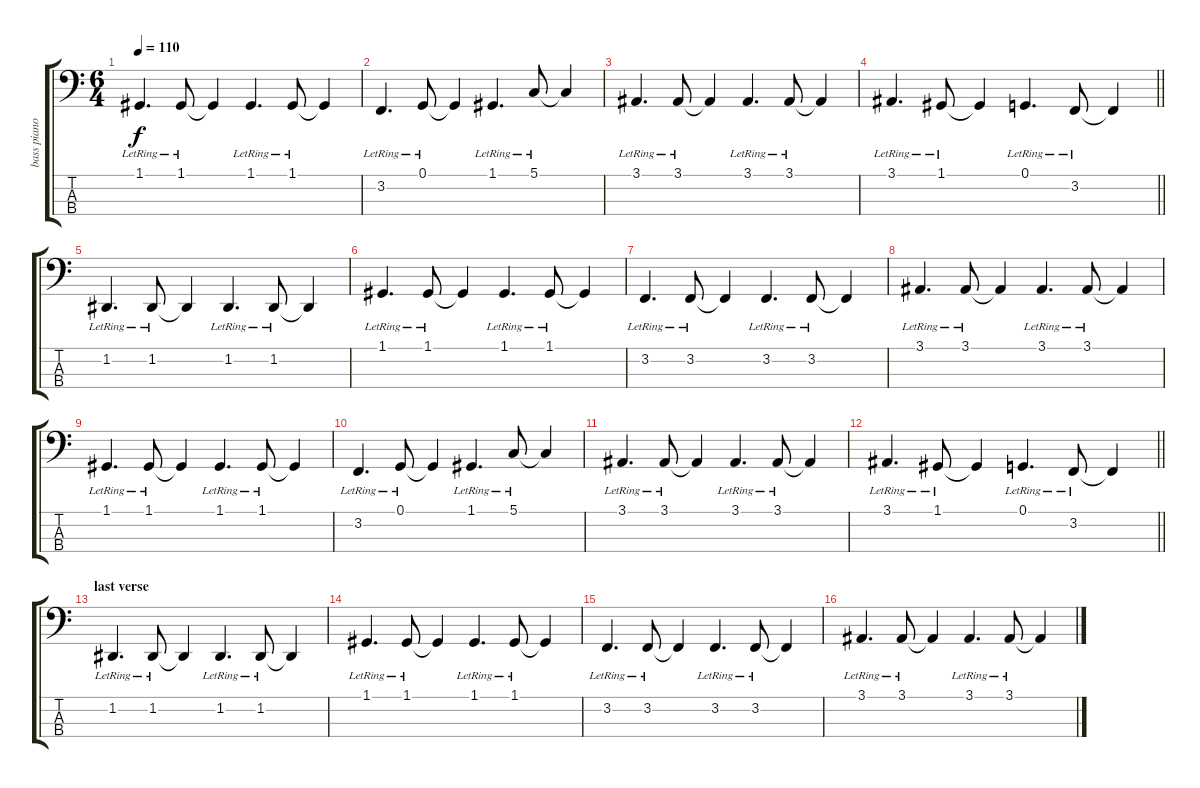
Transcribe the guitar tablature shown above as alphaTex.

\track ("bass piano" "bass piano") {instrument electricgrandpiano}
\staff {score tabs}
\tuning (G2 D2 A1 E1) {hide}
\ts (6 4)
\tempo 110
\clef f4
\ks c
1.1{lr}.4{d dy f} 1.1{lr}.8 1.1{t}.4 1.1{lr}.4{d} 1.1{lr}.8 1.1{t}.4 |
3.2{lr}.4{d} 0.1{lr}.8 0.1{t}.4 1.1{lr}.4{d} 5.1{lr}.8 5.1{t}.4 |
3.1{lr}.4{d} 3.1{lr}.8 3.1{t}.4 3.1{lr}.4{d} 3.1{lr}.8 3.1{t}.4 |
\barLineRight lightlight
3.1{lr}.4{d} 1.1{lr}.8 1.1{t}.4 0.1{lr}.4{d} 3.2{lr}.8 3.2{t}.4 |
1.2{lr}.4{d} 1.2{lr}.8 1.2{t}.4 1.2{lr}.4{d} 1.2{lr}.8 1.2{t}.4 |
1.1{lr}.4{d} 1.1{lr}.8 1.1{t}.4 1.1{lr}.4{d} 1.1{lr}.8 1.1{t}.4 |
3.2{lr}.4{d} 3.2{lr}.8 3.2{t}.4 3.2{lr}.4{d} 3.2{lr}.8 3.2{t}.4 |
3.1{lr}.4{d} 3.1{lr}.8 3.1{t}.4 3.1{lr}.4{d} 3.1{lr}.8 3.1{t}.4 |
1.1{lr}.4{d} 1.1{lr}.8 1.1{t}.4 1.1{lr}.4{d} 1.1{lr}.8 1.1{t}.4 |
3.2{lr}.4{d} 0.1{lr}.8 0.1{t}.4 1.1{lr}.4{d} 5.1{lr}.8 5.1{t}.4 |
3.1{lr}.4{d} 3.1{lr}.8 3.1{t}.4 3.1{lr}.4{d} 3.1{lr}.8 3.1{t}.4 |
\barLineRight lightlight
3.1{lr}.4{d} 1.1{lr}.8 1.1{t}.4 0.1{lr}.4{d} 3.2{lr}.8 3.2{t}.4 |
\section ("" "last verse")
1.2{lr}.4{d} 1.2{lr}.8 1.2{t}.4 1.2{lr}.4{d} 1.2{lr}.8 1.2{t}.4 |
1.1{lr}.4{d} 1.1{lr}.8 1.1{t}.4 1.1{lr}.4{d} 1.1{lr}.8 1.1{t}.4 |
3.2{lr}.4{d} 3.2{lr}.8 3.2{t}.4 3.2{lr}.4{d} 3.2{lr}.8 3.2{t}.4 |
3.1{lr}.4{d} 3.1{lr}.8 3.1{t}.4 3.1{lr}.4{d} 3.1{lr}.8 3.1{t}.4
